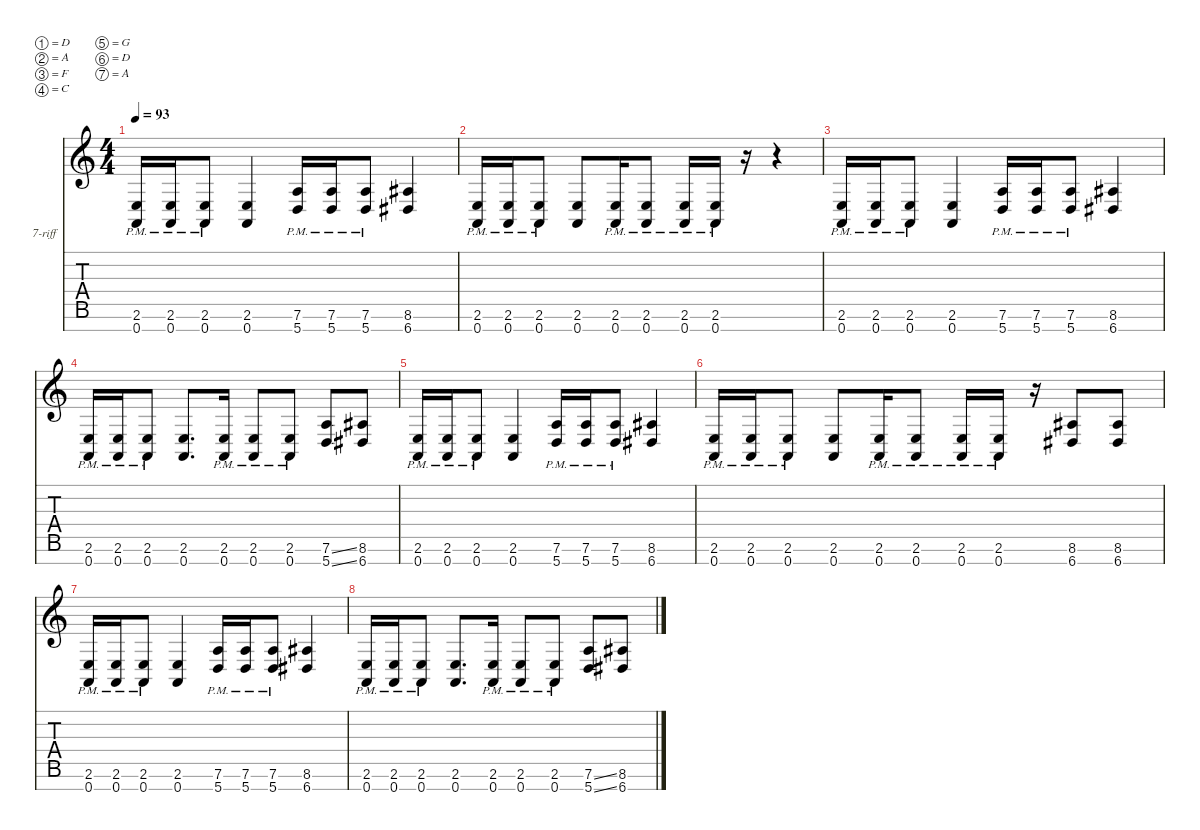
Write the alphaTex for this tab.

\defaultSystemsLayout 4
\hideDynamics
\bracketExtendMode nobrackets
\firstSystemTrackNameOrientation horizontal
\otherSystemsTrackNameOrientation horizontal
\track ("Guitar - Rhytm" "7-riff") {defaultSystemsLayout 4 instrument distortionguitar}
\staff {score tabs}
\tuning (D4 A3 F3 C3 G2 D2 A1)
\ts (4 4)
\scale
0.969568
\tempo 93
\accidentals auto
\clef g2
\ottava regular
\simile none
\scale
1.09129
\ks c
(2.6{pm} 0.7{pm}).16{dy f beam Up} (2.6{pm} 0.7{pm}).16{beam Up} (2.6{pm} 0.7{pm}).8{beam Up} (2.6 0.7).4{beam Up} (5.7{pm} 7.6{pm}).16{beam Up} (5.7{pm} 7.6{pm}).16{beam Up} (5.7{pm} 7.6{pm}).8{beam Up} (6.7{acc #} 8.6{acc #}).4{beam Up} |
\scale
0.969568
\scale
0.969568 (2.6{pm} 0.7{pm}).16{beam Up} (2.6{pm} 0.7{pm}).16{beam Up} (2.6{pm} 0.7{pm}).8{beam Up} (2.6 0.7).8{beam Up} (2.6{pm} 0.7{pm}).16{beam Up} (2.6{pm} 0.7{pm}).8{beam Up} (2.6{pm} 0.7{pm}).16{beam Up} (2.6{pm} 0.7{pm}).16{beam Up} r.16{beam Up} r.4{beam Up} |
\scale
0.969568
\scale
0.969568 (2.6{pm} 0.7{pm}).16{beam Up} (2.6{pm} 0.7{pm}).16{beam Up} (2.6{pm} 0.7{pm}).8{beam Up} (2.6 0.7).4{beam Up} (5.7{pm} 7.6{pm}).16{beam Up} (5.7{pm} 7.6{pm}).16{beam Up} (5.7{pm} 7.6{pm}).8{beam Up} (6.7{acc #} 8.6{acc #}).4{beam Up} |
\scale
1.09524
\scale
0.969568 (2.6{pm} 0.7{pm}).16{beam Up} (2.6{pm} 0.7{pm}).16{beam Up} (2.6{pm} 0.7{pm}).8{beam Up} (2.6 0.7).8{d beam Up} (2.6{pm} 0.7{pm}).16{beam Up} (0.7{pm} 2.6{pm}).8{beam Up} (0.7{pm} 2.6{pm}).8{beam Up} (5.7{ss} 7.6{ss}).8{beam Up} (6.7{acc #} 8.6{acc #}).8{beam Up} |
\scale
0.968253
\scale
1.09524 (2.6{pm} 0.7{pm}).16{beam Up} (2.6{pm} 0.7{pm}).16{beam Up} (2.6{pm} 0.7{pm}).8{beam Up} (2.6 0.7).4{beam Up} (5.7{pm} 7.6{pm}).16{beam Up} (5.7{pm} 7.6{pm}).16{beam Up} (5.7{pm} 7.6{pm}).8{beam Up} (6.7{acc #} 8.6{acc #}).4{beam Up} |
\scale
0.968253
\scale
0.968253 (2.6{pm} 0.7{pm}).16{beam Up} (2.6{pm} 0.7{pm}).16{beam Up} (2.6{pm} 0.7{pm}).8{beam Up} (2.6 0.7).8{beam Up} (2.6{pm} 0.7{pm}).16{beam Up} (2.6{pm} 0.7{pm}).8{beam Up} (2.6{pm} 0.7{pm}).16{beam Up} (2.6{pm} 0.7{pm}).16{beam Up} r.16{beam Up} (6.7{acc #} 8.6{acc #}).8{beam Up} (6.7{acc #} 8.6{acc #}).8{beam Up} |
\scale
0.968253
\scale
0.968253 (2.6{pm} 0.7{pm}).16{beam Up} (2.6{pm} 0.7{pm}).16{beam Up} (2.6{pm} 0.7{pm}).8{beam Up} (2.6 0.7).4{beam Up} (5.7{pm} 7.6{pm}).16{beam Up} (5.7{pm} 7.6{pm}).16{beam Up} (5.7{pm} 7.6{pm}).8{beam Up} (6.7{acc #} 8.6{acc #}).4{beam Up} |
\scale
1.10051
\scale
0.968253 (2.6{pm} 0.7{pm}).16{beam Up} (2.6{pm} 0.7{pm}).16{beam Up} (2.6{pm} 0.7{pm}).8{beam Up} (2.6 0.7).8{d beam Up} (2.6{pm} 0.7{pm}).16{beam Up} (0.7{pm} 2.6{pm}).8{beam Up} (0.7{pm} 2.6{pm}).8{beam Up} (5.7{ss} 7.6{ss}).8{beam Up} (6.7{acc #} 8.6{acc #}).8{beam Up}
